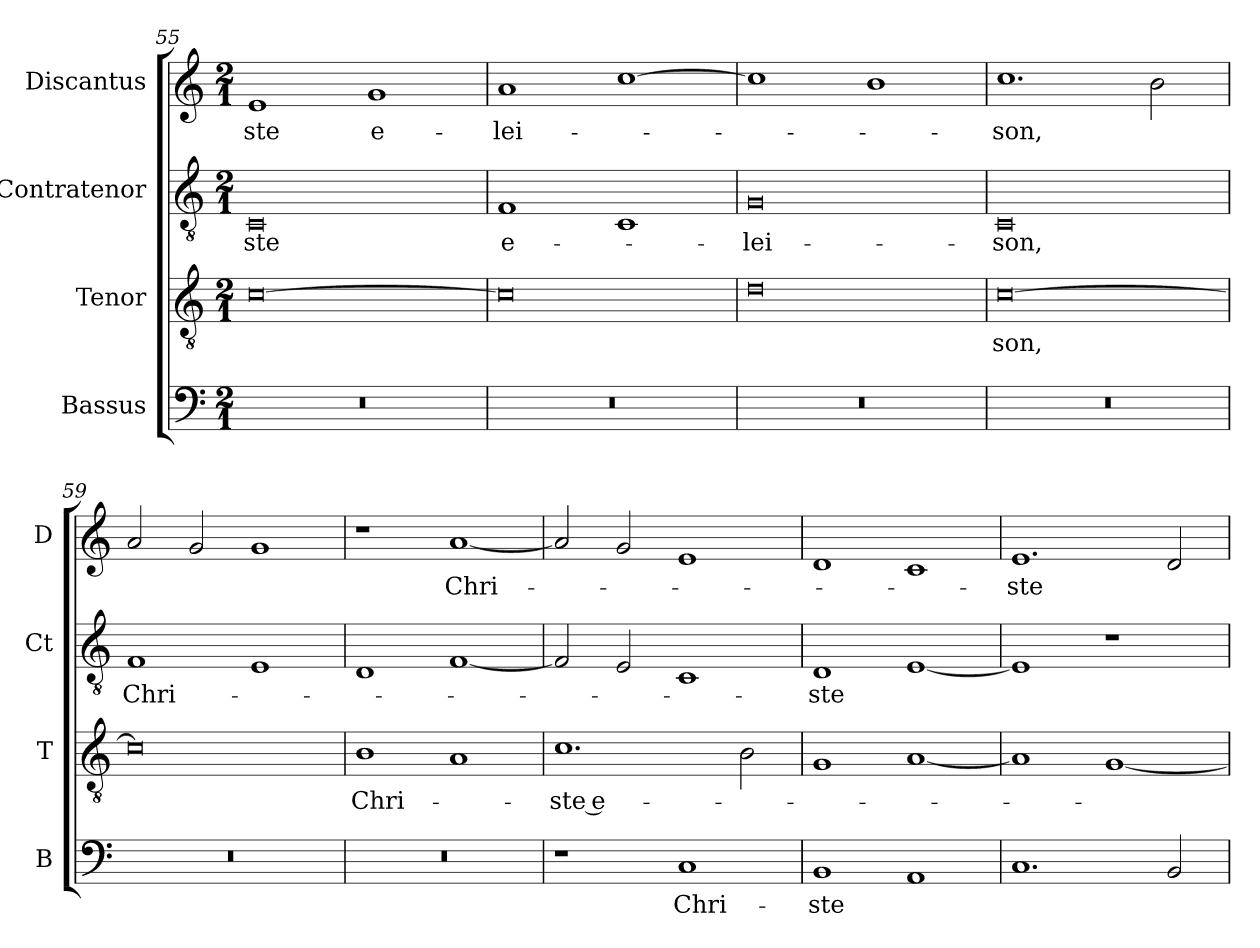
**kern	**text	**kern	**text	**kern	**text	**kern	**text
*part4	*part4	*part3	*part3	*part2	*part2	*part1	*part1
*staff4	*staff4	*staff3	*staff3	*staff2	*staff2	*staff1	*staff1
*I"Bassus	*	*I"Tenor	*	*I"Contratenor	*	*I"Discantus	*
*I'B	*	*I'T	*	*I'Ct	*	*I'D	*
*clefF4	*	*clefGv2	*	*clefGv2	*	*clefG2	*
*k[]	*	*k[]	*	*k[]	*	*k[]	*
*M2/1	*	*M2/1	*	*M2/1	*	*M2/1	*
=55	=55	=55	=55	=55	=55	=55	=55
0r	.	[0c	.	0C	-ste	1e	-ste
.	.	.	.	.	.	1g	e-
=56	=56	=56	=56	=56	=56	=56	=56
0r	.	0c]	.	1F	e-	1a	-lei-
.	.	.	.	1C	.	[1cc	.
=57	=57	=57	=57	=57	=57	=57	=57
0r	.	0d	.	0G	-lei-	1cc]	.
.	.	.	.	.	.	1b	.
=58	=58	=58	=58	=58	=58	=58	=58
0r	.	[0c	-son,	0C	-son,	1.cc	-son,
.	.	.	.	.	.	2b\	.
=59	=59	=59	=59	=59	=59	=59	=59
0r	.	0c]	.	1F	Chri-	2a/	.
.	.	.	.	.	.	2g/	.
.	.	.	.	1E	.	1g	.
=60	=60	=60	=60	=60	=60	=60	=60
0r	.	1B	Chri-	1D	.	1r	.
.	.	1A	.	[1F	.	[1a	Chri-
=61	=61	=61	=61	=61	=61	=61	=61
1r	.	1.c	-ste e-	2F/]	.	2a/]	.
.	.	.	.	2E/	.	2g/	.
1C	Chri-	.	.	1C	.	1e	.
.	.	2B\	.	.	.	.	.
=62	=62	=62	=62	=62	=62	=62	=62
1BB	-ste	1G	.	1D	-ste	1d	.
1AA	.	[1A	.	[1E	.	1c	.
=63	=63	=63	=63	=63	=63	=63	=63
1.C	.	1A]	.	1E]	.	1.e	-ste
.	.	[1G	.	1r	.	.	.
2BB/	.	.	.	.	.	2d/	.
=	=	=	=	=	=	=	=
*-	*-	*-	*-	*-	*-	*-	*-
